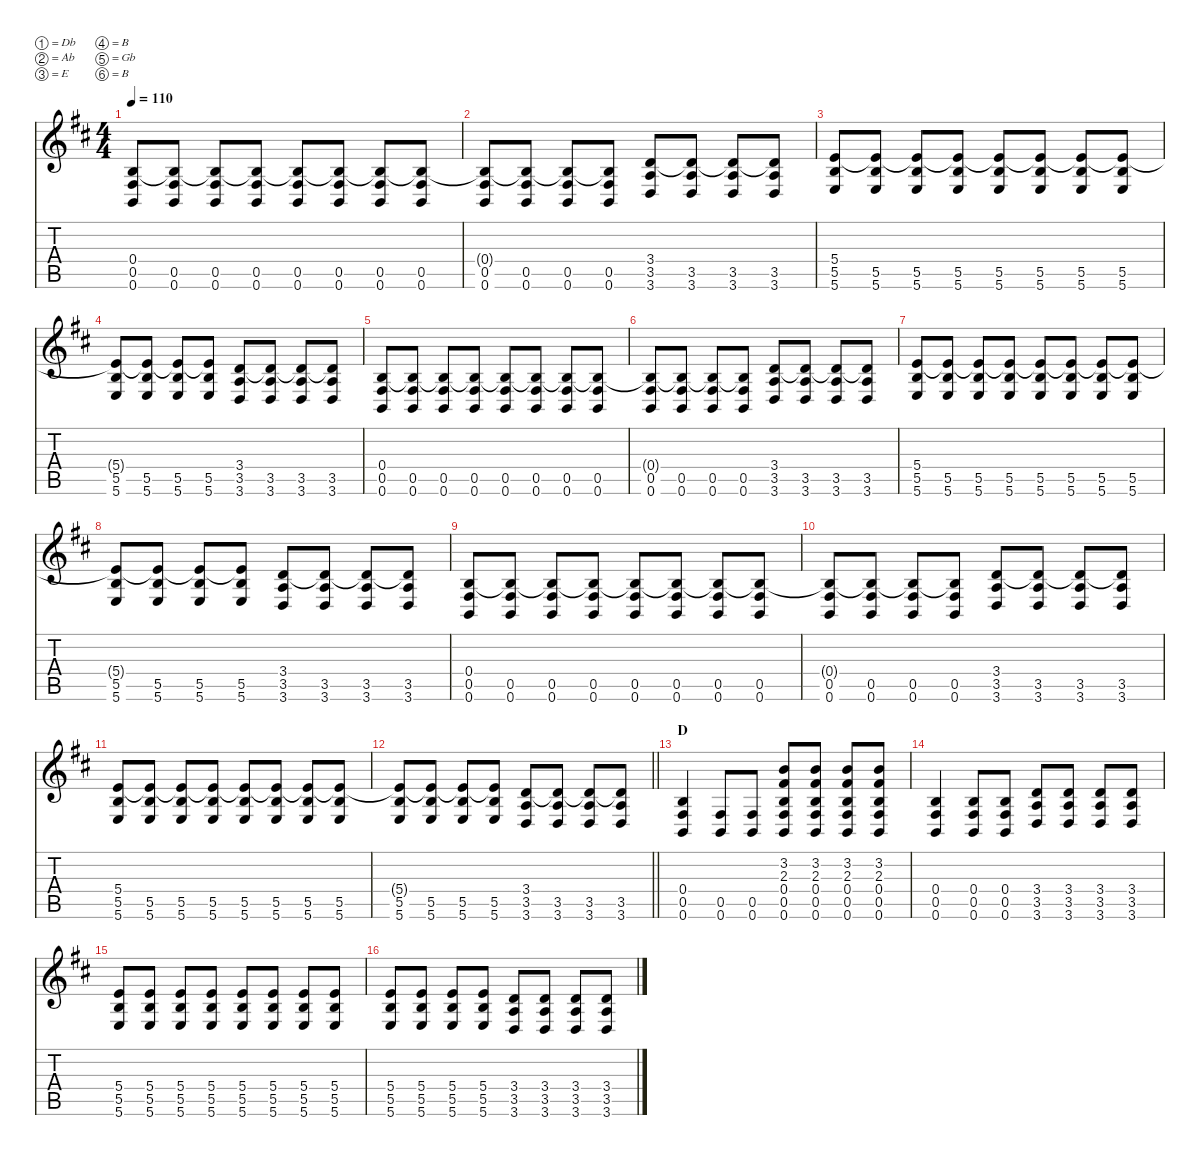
\defaultSystemsLayout 4
\hideDynamics
\bracketExtendMode nobrackets
\singleTrackTrackNamePolicy hidden
\multiTrackTrackNamePolicy hidden
\firstSystemTrackNameMode fullname
\firstSystemTrackNameOrientation horizontal
\otherSystemsTrackNameOrientation horizontal
\track ("Michael Gallagher Dist" "od.guit.") {defaultSystemsLayout 8 instrument overdrivenguitar}
\staff {score tabs}
\tuning (Db4 Ab3 E3 B2 Gb2 B1)
\ts (4 4)
\tempo 110
\clef g2
\ks bminor
(0.4{acc forcenatural} 0.5{acc #} 0.6{acc forcenatural}).8{dy f beam Up} (0.4{t acc forcenatural} 0.5{acc #} 0.6{acc forcenatural}).8{beam Up} (0.4{t acc forcenatural} 0.5{acc #} 0.6{acc forcenatural}).8{beam Up} (0.4{t acc forcenatural} 0.5{acc #} 0.6{acc forcenatural}).8{beam Up} (0.4{t acc forcenatural} 0.5{acc #} 0.6{acc forcenatural}).8{beam Up} (0.4{t acc forcenatural} 0.5{acc #} 0.6{acc forcenatural}).8{beam Up} (0.4{t acc forcenatural} 0.5{acc #} 0.6{acc forcenatural}).8{beam Up} (0.4{t acc forcenatural} 0.5{acc #} 0.6{acc forcenatural}).8{beam Up} |
(0.4{t acc forcenatural} 0.5{acc #} 0.6{acc forcenatural}).8{beam Up} (0.4{t acc forcenatural} 0.5{acc #} 0.6{acc forcenatural}).8{beam Up} (0.4{t acc forcenatural} 0.5{acc #} 0.6{acc forcenatural}).8{beam Up} (0.4{t acc forcenatural} 0.5{acc #} 0.6{acc forcenatural}).8{beam Up} (3.4{acc forcenatural} 3.5{acc forcenatural} 3.6{acc forcenatural}).8{beam Up} (3.4{t acc forcenatural} 3.5{acc forcenatural} 3.6{acc forcenatural}).8{beam Up} (3.4{t acc forcenatural} 3.5{acc forcenatural} 3.6{acc forcenatural}).8{beam Up} (3.4{t acc forcenatural} 3.5{acc forcenatural} 3.6{acc forcenatural}).8{beam Up} |
(5.4{acc forcenatural} 5.5{acc forcenatural} 5.6{acc forcenatural}).8{beam Up} (5.4{t acc forcenatural} 5.5{acc forcenatural} 5.6{acc forcenatural}).8{beam Up} (5.4{t acc forcenatural} 5.5{acc forcenatural} 5.6{acc forcenatural}).8{beam Up} (5.4{t acc forcenatural} 5.5{acc forcenatural} 5.6{acc forcenatural}).8{beam Up} (5.4{t acc forcenatural} 5.5{acc forcenatural} 5.6{acc forcenatural}).8{beam Up} (5.4{t acc forcenatural} 5.5{acc forcenatural} 5.6{acc forcenatural}).8{beam Up} (5.4{t acc forcenatural} 5.5{acc forcenatural} 5.6{acc forcenatural}).8{beam Up} (5.4{t acc forcenatural} 5.5{acc forcenatural} 5.6{acc forcenatural}).8{beam Up} |
(5.4{t acc forcenatural} 5.5{acc forcenatural} 5.6{acc forcenatural}).8{beam Up} (5.4{t acc forcenatural} 5.5{acc forcenatural} 5.6{acc forcenatural}).8{beam Up} (5.4{t acc forcenatural} 5.5{acc forcenatural} 5.6{acc forcenatural}).8{beam Up} (5.4{t acc forcenatural} 5.5{acc forcenatural} 5.6{acc forcenatural}).8{beam Up} (3.4{acc forcenatural} 3.5{acc forcenatural} 3.6{acc forcenatural}).8{beam Up} (3.4{t acc forcenatural} 3.5{acc forcenatural} 3.6{acc forcenatural}).8{beam Up} (3.4{t acc forcenatural} 3.5{acc forcenatural} 3.6{acc forcenatural}).8{beam Up} (3.4{t acc forcenatural} 3.5{acc forcenatural} 3.6{acc forcenatural}).8{beam Up} |
(0.4{acc forcenatural} 0.5{acc #} 0.6{acc forcenatural}).8{beam Up} (0.4{t acc forcenatural} 0.5{acc #} 0.6{acc forcenatural}).8{beam Up} (0.4{t acc forcenatural} 0.5{acc #} 0.6{acc forcenatural}).8{beam Up} (0.4{t acc forcenatural} 0.5{acc #} 0.6{acc forcenatural}).8{beam Up} (0.4{t acc forcenatural} 0.5{acc #} 0.6{acc forcenatural}).8{beam Up} (0.4{t acc forcenatural} 0.5{acc #} 0.6{acc forcenatural}).8{beam Up} (0.4{t acc forcenatural} 0.5{acc #} 0.6{acc forcenatural}).8{beam Up} (0.4{t acc forcenatural} 0.5{acc #} 0.6{acc forcenatural}).8{beam Up} |
(0.4{t acc forcenatural} 0.5{acc #} 0.6{acc forcenatural}).8{beam Up} (0.4{t acc forcenatural} 0.5{acc #} 0.6{acc forcenatural}).8{beam Up} (0.4{t acc forcenatural} 0.5{acc #} 0.6{acc forcenatural}).8{beam Up} (0.4{t acc forcenatural} 0.5{acc #} 0.6{acc forcenatural}).8{beam Up} (3.4{acc forcenatural} 3.5{acc forcenatural} 3.6{acc forcenatural}).8{beam Up} (3.4{t acc forcenatural} 3.5{acc forcenatural} 3.6{acc forcenatural}).8{beam Up} (3.4{t acc forcenatural} 3.5{acc forcenatural} 3.6{acc forcenatural}).8{beam Up} (3.4{t acc forcenatural} 3.5{acc forcenatural} 3.6{acc forcenatural}).8{beam Up} |
(5.4{acc forcenatural} 5.5{acc forcenatural} 5.6{acc forcenatural}).8{beam Up} (5.4{t acc forcenatural} 5.5{acc forcenatural} 5.6{acc forcenatural}).8{beam Up} (5.4{t acc forcenatural} 5.5{acc forcenatural} 5.6{acc forcenatural}).8{beam Up} (5.4{t acc forcenatural} 5.5{acc forcenatural} 5.6{acc forcenatural}).8{beam Up} (5.4{t acc forcenatural} 5.5{acc forcenatural} 5.6{acc forcenatural}).8{beam Up} (5.4{t acc forcenatural} 5.5{acc forcenatural} 5.6{acc forcenatural}).8{beam Up} (5.4{t acc forcenatural} 5.5{acc forcenatural} 5.6{acc forcenatural}).8{beam Up} (5.4{t acc forcenatural} 5.5{acc forcenatural} 5.6{acc forcenatural}).8{beam Up} |
(5.4{t acc forcenatural} 5.5{acc forcenatural} 5.6{acc forcenatural}).8{beam Up} (5.4{t acc forcenatural} 5.5{acc forcenatural} 5.6{acc forcenatural}).8{beam Up} (5.4{t acc forcenatural} 5.5{acc forcenatural} 5.6{acc forcenatural}).8{beam Up} (5.4{t acc forcenatural} 5.5{acc forcenatural} 5.6{acc forcenatural}).8{beam Up} (3.4{acc forcenatural} 3.5{acc forcenatural} 3.6{acc forcenatural}).8{beam Up} (3.4{t acc forcenatural} 3.5{acc forcenatural} 3.6{acc forcenatural}).8{beam Up} (3.4{t acc forcenatural} 3.5{acc forcenatural} 3.6{acc forcenatural}).8{beam Up} (3.4{t acc forcenatural} 3.5{acc forcenatural} 3.6{acc forcenatural}).8{beam Up} |
(0.4{acc forcenatural} 0.5{acc #} 0.6{acc forcenatural}).8{beam Up} (0.4{t acc forcenatural} 0.5{acc #} 0.6{acc forcenatural}).8{beam Up} (0.4{t acc forcenatural} 0.5{acc #} 0.6{acc forcenatural}).8{beam Up} (0.4{t acc forcenatural} 0.5{acc #} 0.6{acc forcenatural}).8{beam Up} (0.4{t acc forcenatural} 0.5{acc #} 0.6{acc forcenatural}).8{beam Up} (0.4{t acc forcenatural} 0.5{acc #} 0.6{acc forcenatural}).8{beam Up} (0.4{t acc forcenatural} 0.5{acc #} 0.6{acc forcenatural}).8{beam Up} (0.4{t acc forcenatural} 0.5{acc #} 0.6{acc forcenatural}).8{beam Up} |
(0.4{t acc forcenatural} 0.5{acc #} 0.6{acc forcenatural}).8{beam Up} (0.4{t acc forcenatural} 0.5{acc #} 0.6{acc forcenatural}).8{beam Up} (0.4{t acc forcenatural} 0.5{acc #} 0.6{acc forcenatural}).8{beam Up} (0.4{t acc forcenatural} 0.5{acc #} 0.6{acc forcenatural}).8{beam Up} (3.4{acc forcenatural} 3.5{acc forcenatural} 3.6{acc forcenatural}).8{beam Up} (3.4{t acc forcenatural} 3.5{acc forcenatural} 3.6{acc forcenatural}).8{beam Up} (3.4{t acc forcenatural} 3.5{acc forcenatural} 3.6{acc forcenatural}).8{beam Up} (3.4{t acc forcenatural} 3.5{acc forcenatural} 3.6{acc forcenatural}).8{beam Up} |
(5.4{acc forcenatural} 5.5{acc forcenatural} 5.6{acc forcenatural}).8{beam Up} (5.4{t acc forcenatural} 5.5{acc forcenatural} 5.6{acc forcenatural}).8{beam Up} (5.4{t acc forcenatural} 5.5{acc forcenatural} 5.6{acc forcenatural}).8{beam Up} (5.4{t acc forcenatural} 5.5{acc forcenatural} 5.6{acc forcenatural}).8{beam Up} (5.4{t acc forcenatural} 5.5{acc forcenatural} 5.6{acc forcenatural}).8{beam Up} (5.4{t acc forcenatural} 5.5{acc forcenatural} 5.6{acc forcenatural}).8{beam Up} (5.4{t acc forcenatural} 5.5{acc forcenatural} 5.6{acc forcenatural}).8{beam Up} (5.4{t acc forcenatural} 5.5{acc forcenatural} 5.6{acc forcenatural}).8{beam Up} |
\barLineRight lightlight
(5.4{t acc forcenatural} 5.5{acc forcenatural} 5.6{acc forcenatural}).8{beam Up} (5.4{t acc forcenatural} 5.5{acc forcenatural} 5.6{acc forcenatural}).8{beam Up} (5.4{t acc forcenatural} 5.5{acc forcenatural} 5.6{acc forcenatural}).8{beam Up} (5.4{t acc forcenatural} 5.5{acc forcenatural} 5.6{acc forcenatural}).8{beam Up} (3.4{acc forcenatural} 3.5{acc forcenatural} 3.6{acc forcenatural}).8{beam Up} (3.4{t acc forcenatural} 3.5{acc forcenatural} 3.6{acc forcenatural}).8{beam Up} (3.4{t acc forcenatural} 3.5{acc forcenatural} 3.6{acc forcenatural}).8{beam Up} (3.4{t acc forcenatural} 3.5{acc forcenatural} 3.6{acc forcenatural}).8{beam Up} |
\section ("" "D")
(0.4{acc forcenatural} 0.5{acc #} 0.6{acc forcenatural}).4{beam Up} (0.5{acc #} 0.6{acc forcenatural}).8{beam Up} (0.5{acc #} 0.6{acc forcenatural}).8{beam Up} (3.2{acc forcenatural} 2.3{acc #} 0.4{acc forcenatural} 0.5{acc #} 0.6{acc forcenatural}).8{beam Up} (3.2{acc forcenatural} 2.3{acc #} 0.4{acc forcenatural} 0.5{acc #} 0.6{acc forcenatural}).8{beam Up} (3.2{acc forcenatural} 2.3{acc #} 0.4{acc forcenatural} 0.5{acc #} 0.6{acc forcenatural}).8{beam Up} (3.2{acc forcenatural} 2.3{acc #} 0.4{acc forcenatural} 0.5{acc #} 0.6{acc forcenatural}).8{beam Up} |
(0.4{acc forcenatural} 0.5{acc #} 0.6{acc forcenatural}).4{beam Up} (0.4{acc forcenatural} 0.5{acc #} 0.6{acc forcenatural}).8{beam Up} (0.4{acc forcenatural} 0.5{acc #} 0.6{acc forcenatural}).8{beam Up} (3.4{acc forcenatural} 3.5{acc forcenatural} 3.6{acc forcenatural}).8{beam Up} (3.4{acc forcenatural} 3.5{acc forcenatural} 3.6{acc forcenatural}).8{beam Up} (3.4{acc forcenatural} 3.5{acc forcenatural} 3.6{acc forcenatural}).8{beam Up} (3.4{acc forcenatural} 3.5{acc forcenatural} 3.6{acc forcenatural}).8{beam Up} |
(5.4{acc forcenatural} 5.5{acc forcenatural} 5.6{acc forcenatural}).8{beam Up} (5.4{acc forcenatural} 5.5{acc forcenatural} 5.6{acc forcenatural}).8{beam Up} (5.4{acc forcenatural} 5.5{acc forcenatural} 5.6{acc forcenatural}).8{beam Up} (5.4{acc forcenatural} 5.5{acc forcenatural} 5.6{acc forcenatural}).8{beam Up} (5.4{acc forcenatural} 5.5{acc forcenatural} 5.6{acc forcenatural}).8{beam Up} (5.4{acc forcenatural} 5.5{acc forcenatural} 5.6{acc forcenatural}).8{beam Up} (5.4{acc forcenatural} 5.5{acc forcenatural} 5.6{acc forcenatural}).8{beam Up} (5.4{acc forcenatural} 5.5{acc forcenatural} 5.6{acc forcenatural}).8{beam Up} |
(5.4{acc forcenatural} 5.5{acc forcenatural} 5.6{acc forcenatural}).8{beam Up} (5.4{acc forcenatural} 5.5{acc forcenatural} 5.6{acc forcenatural}).8{beam Up} (5.4{acc forcenatural} 5.5{acc forcenatural} 5.6{acc forcenatural}).8{beam Up} (5.4{acc forcenatural} 5.5{acc forcenatural} 5.6{acc forcenatural}).8{beam Up} (3.4{acc forcenatural} 3.5{acc forcenatural} 3.6{acc forcenatural}).8{beam Up} (3.4{acc forcenatural} 3.5{acc forcenatural} 3.6{acc forcenatural}).8{beam Up} (3.4{acc forcenatural} 3.5{acc forcenatural} 3.6{acc forcenatural}).8{beam Up} (3.4{acc forcenatural} 3.5{acc forcenatural} 3.6{acc forcenatural}).8{beam Up}
